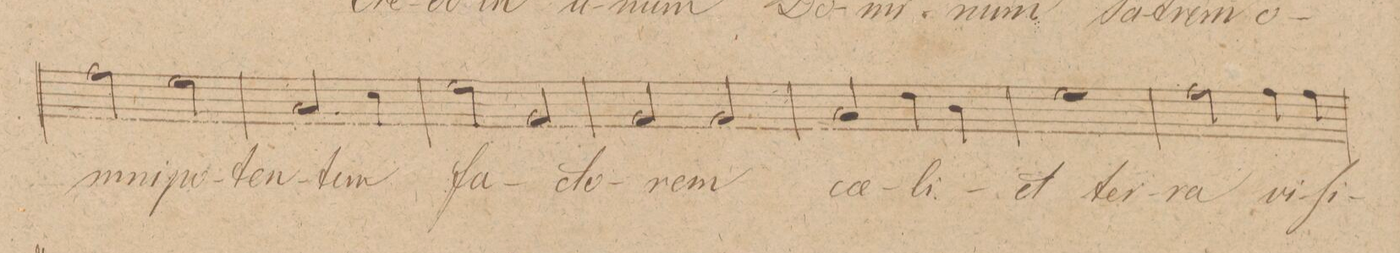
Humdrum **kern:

**kern	**text	**dynam
*I"Baſso.	*	*
*clefF4	*	*
*k[]	*	*
*met(c|)	*	*
*M2/2	*	*
2A\	-mni-	.
2G\	-po-	.
=7	=7	=7
2.C/	-ten-	.
4E\	.	.
=8	=8	=8
2G\	-tem	.
2AA/	fa-	.
=9	=9	=9
2BB/	-cto-	.
2BB/	-rem	.
=10	=10	=10
2C/	cae-	.
4F\	-li	.
4D\	et	.
=11	=11	=11
1G	ter-	.
=12	=12	=12
2A\	-ra	.
4A\	vi-	.
4A\	-ſi-	.
=13	=13	=13
*-	*-	*-
